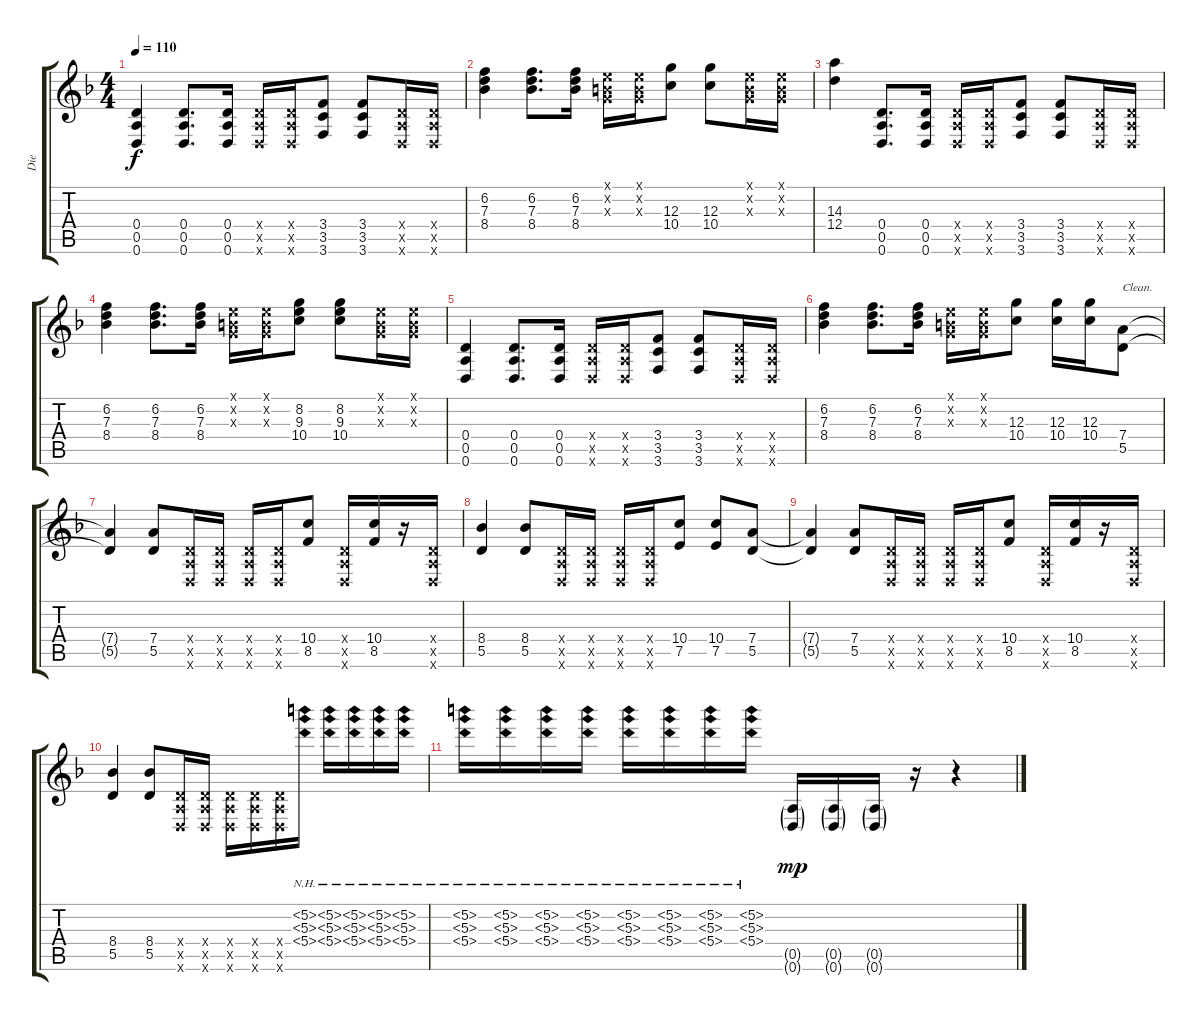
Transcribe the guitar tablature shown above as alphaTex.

\track ("Die" "Die") {instrument distortionguitar}
\staff {score tabs}
\tuning (E4 B3 G3 D3 A2 D2) {hide}
\ts (4 4)
\tempo 110
\clef g2
\ks dminor
(0.4 0.5 0.6).4{dy f} (0.4 0.5 0.6).8{d} (0.4 0.5 0.6).16 (0.4{x} 0.5{x} 0.6{x}).16 (0.4{x} 0.5{x} 0.6{x}).16 (3.4 3.5 3.6).8 (3.4 3.5 3.6).8 (0.4{x} 0.5{x} 0.6{x}).16 (0.4{x} 0.5{x} 0.6{x}).16 |
(6.2 7.3 8.4).4 (6.2 7.3 8.4).8{d} (6.2 7.3 8.4).16 (0.1{x} 0.2{x} 0.3{x}).16 (0.1{x} 0.2{x} 0.3{x}).16 (12.3 10.4).8 (12.3 10.4).8 (0.1{x} 0.2{x} 0.3{x}).16 (0.1{x} 0.2{x} 0.3{x}).16 |
(14.3 12.4).4 (0.4 0.5 0.6).8{d} (0.4 0.5 0.6).16 (0.4{x} 0.5{x} 0.6{x}).16 (0.4{x} 0.5{x} 0.6{x}).16 (3.4 3.5 3.6).8 (3.4 3.5 3.6).8 (0.4{x} 0.5{x} 0.6{x}).16 (0.4{x} 0.5{x} 0.6{x}).16 |
(6.2 7.3 8.4).4 (6.2 7.3 8.4).8{d} (6.2 7.3 8.4).16 (0.1{x} 0.2{x} 0.3{x}).16 (0.1{x} 0.2{x} 0.3{x}).16 (8.2 9.3 10.4).8 (8.2 9.3 10.4).8 (0.1{x} 0.2{x} 0.3{x}).16 (0.1{x} 0.2{x} 0.3{x}).16 |
(0.4 0.5 0.6).4 (0.4 0.5 0.6).8{d} (0.4 0.5 0.6).16 (0.4{x} 0.5{x} 0.6{x}).16 (0.4{x} 0.5{x} 0.6{x}).16 (3.4 3.5 3.6).8 (3.4 3.5 3.6).8 (0.4{x} 0.5{x} 0.6{x}).16 (0.4{x} 0.5{x} 0.6{x}).16 |
(6.2 7.3 8.4).4 (6.2 7.3 8.4).8{d} (6.2 7.3 8.4).16 (0.1{x} 0.2{x} 0.3{x}).16 (0.1{x} 0.2{x} 0.3{x}).16 (12.3 10.4).8 (12.3 10.4).16 (12.3 10.4).16 (7.4 5.5).8{txt "Clean." instrument electricguitarclean} |
(7.4{t} 5.5{t}).4 (7.4 5.5).8 (0.4{x} 0.5{x} 0.6{x}).16 (0.4{x} 0.5{x} 0.6{x}).16 (0.4{x} 0.5{x} 0.6{x}).16 (0.4{x} 0.5{x} 0.6{x}).16 (10.4 8.5).8 (0.4{x} 0.5{x} 0.6{x}).16 (10.4 8.5).16 r.16 (0.4{x} 0.5{x} 0.6{x}).16 |
(8.4 5.5).4 (8.4 5.5).8 (0.4{x} 0.5{x} 0.6{x}).16 (0.4{x} 0.5{x} 0.6{x}).16 (0.4{x} 0.5{x} 0.6{x}).16 (0.4{x} 0.5{x} 0.6{x}).16 (10.4 7.5).8 (10.4 7.5).8 (7.4 5.5).8 |
(7.4{t} 5.5{t}).4 (7.4 5.5).8 (0.4{x} 0.5{x} 0.6{x}).16 (0.4{x} 0.5{x} 0.6{x}).16 (0.4{x} 0.5{x} 0.6{x}).16 (0.4{x} 0.5{x} 0.6{x}).16 (10.4 8.5).8 (0.4{x} 0.5{x} 0.6{x}).16 (10.4 8.5).16 r.16 (0.4{x} 0.5{x} 0.6{x}).16 |
(8.4 5.5).4 (8.4 5.5).8 (0.4{x} 0.5{x} 0.6{x}).16 (0.4{x} 0.5{x} 0.6{x}).16 (0.4{x} 0.5{x} 0.6{x}).16 (0.4{x} 0.5{x} 0.6{x}).16 (0.4{x} 0.5{x} 0.6{x}).16 (5.2{nh} 5.3{nh} 5.4{nh}).16 (5.2{nh} 5.3{nh} 5.4{nh}).16 (5.2{nh} 5.3{nh} 5.4{nh}).16 (5.2{nh} 5.3{nh} 5.4{nh}).16 (5.2{nh} 5.3{nh} 5.4{nh}).16 |
(5.2{nh} 5.3{nh} 5.4{nh}).16 (5.2{nh} 5.3{nh} 5.4{nh}).16 (5.2{nh} 5.3{nh} 5.4{nh}).16 (5.2{nh} 5.3{nh} 5.4{nh}).16 (5.2{nh} 5.3{nh} 5.4{nh}).16 (5.2{nh} 5.3{nh} 5.4{nh}).16 (5.2{nh} 5.3{nh} 5.4{nh}).16 (5.2{nh} 5.3{nh} 5.4{nh}).16 (0.5{g} 0.6{g}).16{dy mp instrument distortionguitar} (0.5{g} 0.6{g}).16 (0.5{g} 0.6{g}).16 r.16 r.4
